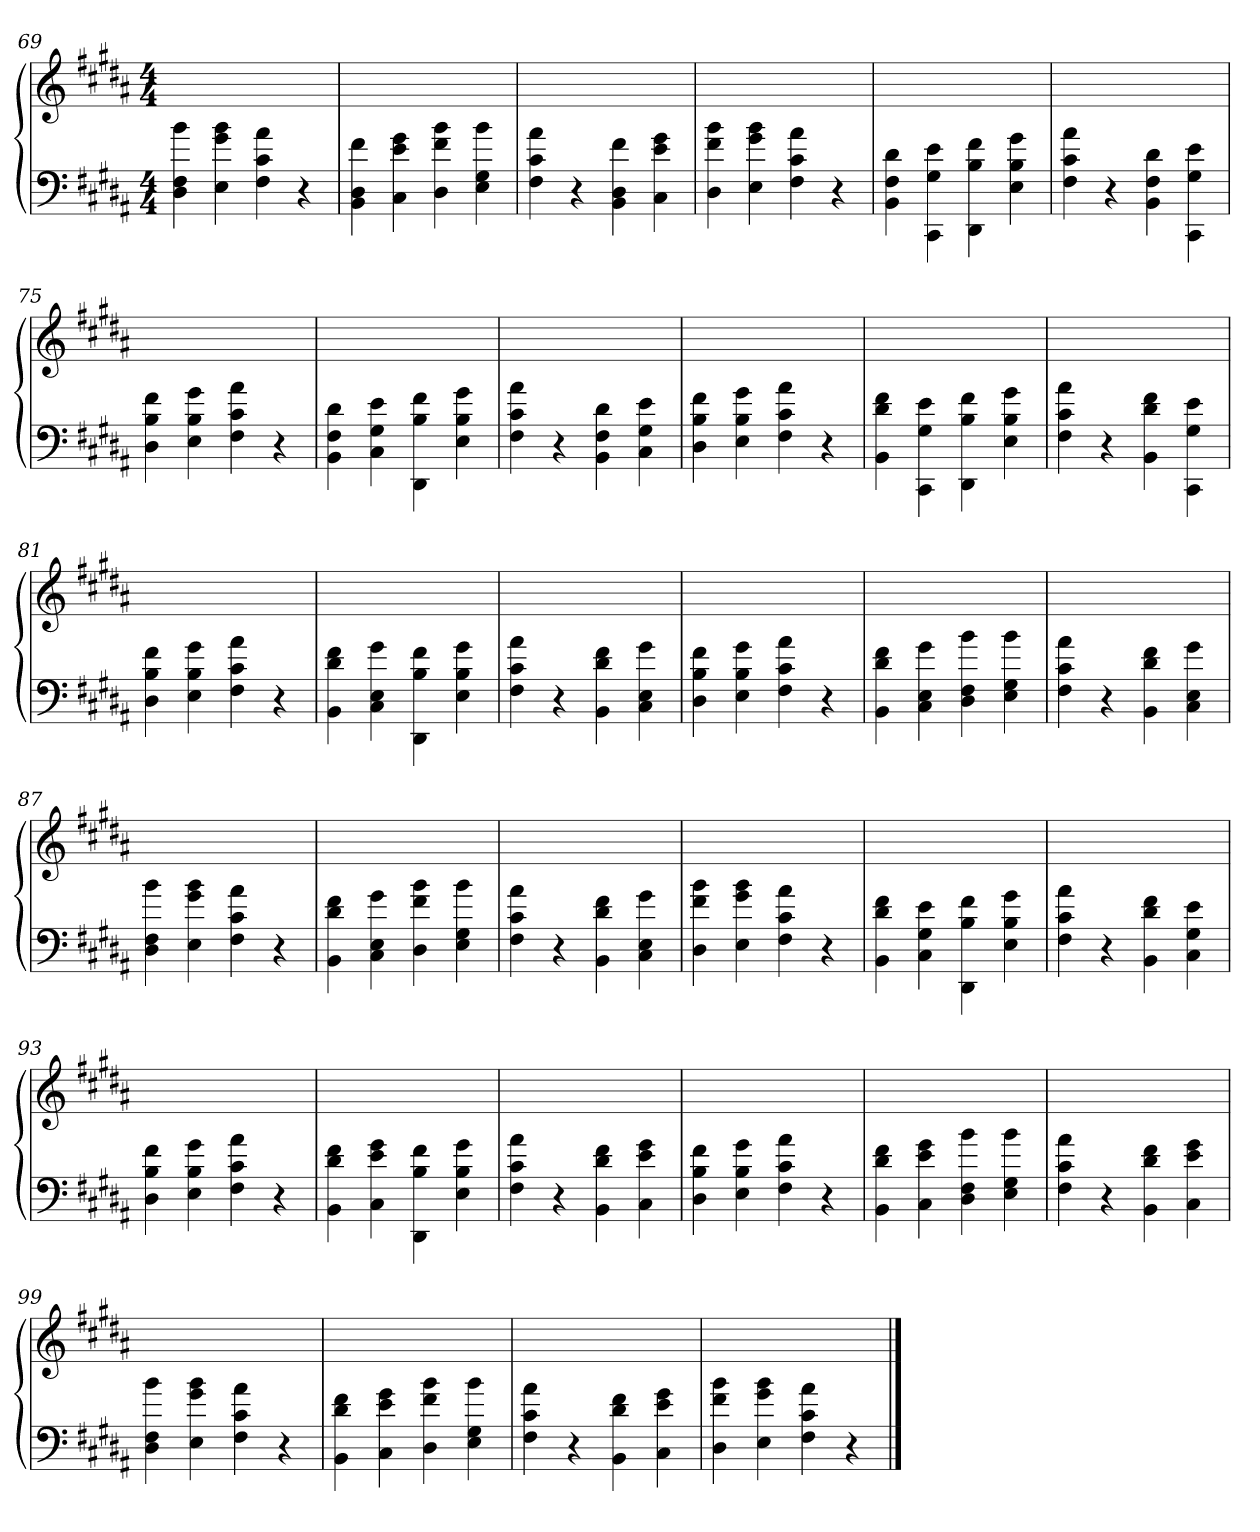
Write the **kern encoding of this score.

**kern	**kern
*part2	*part1
*staff2	*staff1
*clefF4	*clefG2
*k[f#c#g#d#a#]	*k[f#c#g#d#a#]
*B:	*B:
*M4/4	*M4/4
=69	=69
4D# 4F# 4b	1ryy
4E 4g# 4b	.
4F# 4c# 4a#	.
4r	.
=70	=70
4BB 4D# 4f#	1ryy
4C# 4e 4g#	.
4D# 4f# 4b	.
4E 4G# 4b	.
=71	=71
4F# 4c# 4a#	1ryy
4r	.
4BB 4D# 4f#	.
4C# 4e 4g#	.
=72	=72
4D# 4f# 4b	1ryy
4E 4g# 4b	.
4F# 4c# 4a#	.
4r	.
=73	=73
4BB 4F# 4d#	1ryy
4CC# 4G# 4e	.
4DD# 4B 4f#	.
4E 4B 4g#	.
=74	=74
4F# 4c# 4a#	1ryy
4r	.
4BB 4F# 4d#	.
4CC# 4G# 4e	.
=75	=75
4D# 4B 4f#	1ryy
4E 4B 4g#	.
4F# 4c# 4a#	.
4r	.
=76	=76
4BB 4F# 4d#	1ryy
4C# 4G# 4e	.
4DD# 4B 4f#	.
4E 4B 4g#	.
=77	=77
4F# 4c# 4a#	1ryy
4r	.
4BB 4F# 4d#	.
4C# 4G# 4e	.
=78	=78
4D# 4B 4f#	1ryy
4E 4B 4g#	.
4F# 4c# 4a#	.
4r	.
=79	=79
4BB 4d# 4f#	1ryy
4CC# 4G# 4e	.
4DD# 4B 4f#	.
4E 4B 4g#	.
=80	=80
4F# 4c# 4a#	1ryy
4r	.
4BB 4d# 4f#	.
4CC# 4G# 4e	.
=81	=81
4D# 4B 4f#	1ryy
4E 4B 4g#	.
4F# 4c# 4a#	.
4r	.
=82	=82
4BB 4d# 4f#	1ryy
4C# 4E 4g#	.
4DD# 4B 4f#	.
4E 4B 4g#	.
=83	=83
4F# 4c# 4a#	1ryy
4r	.
4BB 4d# 4f#	.
4C# 4E 4g#	.
=84	=84
4D# 4B 4f#	1ryy
4E 4B 4g#	.
4F# 4c# 4a#	.
4r	.
=85	=85
4BB 4d# 4f#	1ryy
4C# 4E 4g#	.
4D# 4F# 4b	.
4E 4G# 4b	.
=86	=86
4F# 4c# 4a#	1ryy
4r	.
4BB 4d# 4f#	.
4C# 4E 4g#	.
=87	=87
4D# 4F# 4b	1ryy
4E 4g# 4b	.
4F# 4c# 4a#	.
4r	.
=88	=88
4BB 4d# 4f#	1ryy
4C# 4E 4g#	.
4D# 4f# 4b	.
4E 4G# 4b	.
=89	=89
4F# 4c# 4a#	1ryy
4r	.
4BB 4d# 4f#	.
4C# 4E 4g#	.
=90	=90
4D# 4f# 4b	1ryy
4E 4g# 4b	.
4F# 4c# 4a#	.
4r	.
=91	=91
4BB 4d# 4f#	1ryy
4C# 4G# 4e	.
4DD# 4B 4f#	.
4E 4B 4g#	.
=92	=92
4F# 4c# 4a#	1ryy
4r	.
4BB 4d# 4f#	.
4C# 4G# 4e	.
=93	=93
4D# 4B 4f#	1ryy
4E 4B 4g#	.
4F# 4c# 4a#	.
4r	.
=94	=94
4BB 4d# 4f#	1ryy
4C# 4e 4g#	.
4DD# 4B 4f#	.
4E 4B 4g#	.
=95	=95
4F# 4c# 4a#	1ryy
4r	.
4BB 4d# 4f#	.
4C# 4e 4g#	.
=96	=96
4D# 4B 4f#	1ryy
4E 4B 4g#	.
4F# 4c# 4a#	.
4r	.
=97	=97
4BB 4d# 4f#	1ryy
4C# 4e 4g#	.
4D# 4F# 4b	.
4E 4G# 4b	.
=98	=98
4F# 4c# 4a#	1ryy
4r	.
4BB 4d# 4f#	.
4C# 4e 4g#	.
=99	=99
4D# 4F# 4b	1ryy
4E 4g# 4b	.
4F# 4c# 4a#	.
4r	.
=100	=100
4BB 4d# 4f#	1ryy
4C# 4e 4g#	.
4D# 4f# 4b	.
4E 4G# 4b	.
=101	=101
4F# 4c# 4a#	1ryy
4r	.
4BB 4d# 4f#	.
4C# 4e 4g#	.
=102	=102
4D# 4f# 4b	1ryy
4E 4g# 4b	.
4F# 4c# 4a#	.
4r	.
==	==
*-	*-
